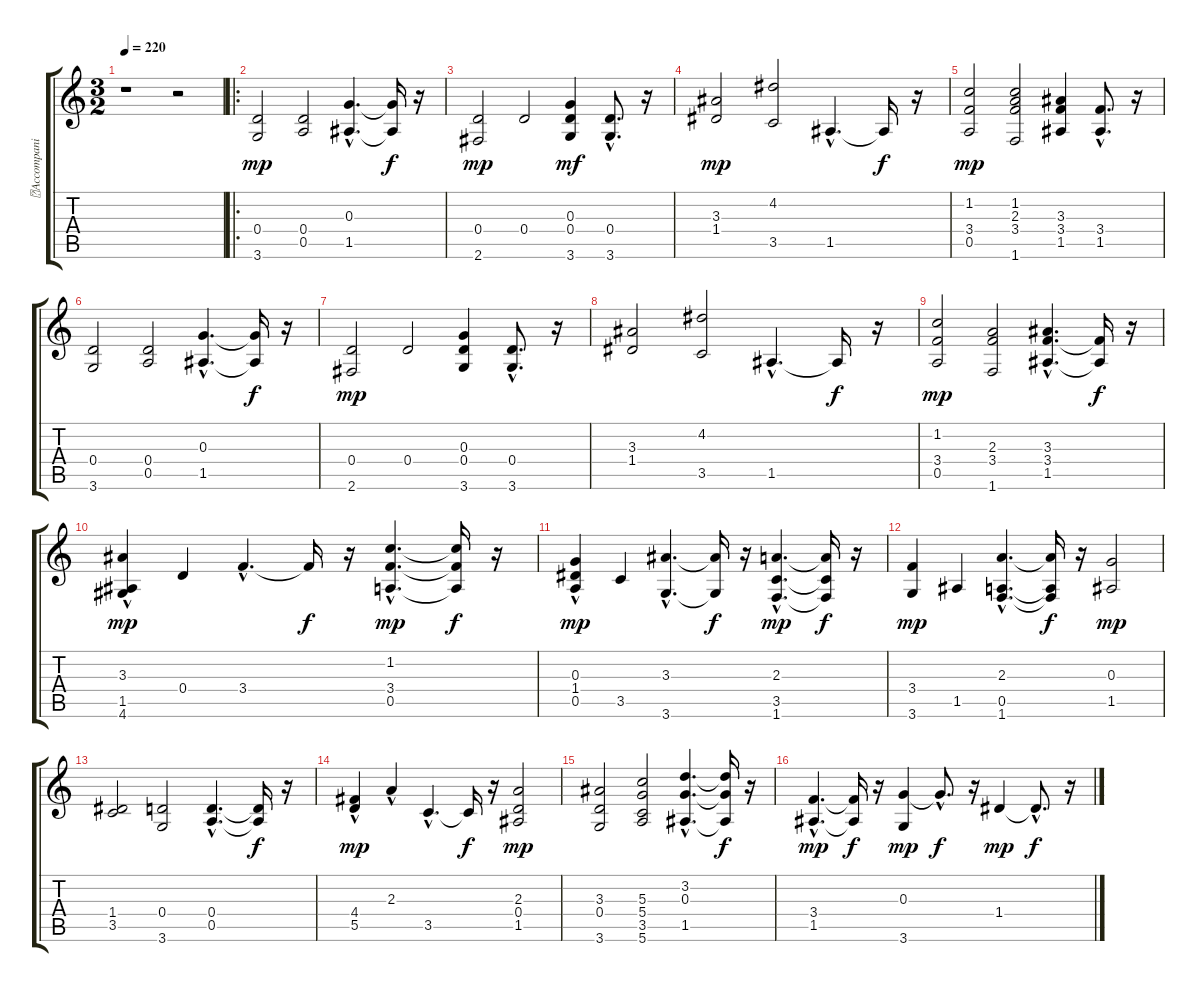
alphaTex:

\track ("\rAccompaniment's " "\rAccompani") {instrument acousticguitarsteel}
\staff {score tabs}
\tuning (E4 B3 G3 D3 A2 E2) {hide}
\ts (3 2)
\tempo 220
\clef g2
\ks c
r.1{dy mp instrument acousticguitarsteel} r.2 |
\ro
(0.4 3.6).2 (0.4 0.5).2 (0.3{hac} 1.5{hac}).4{d} (0.3{t} 1.5{t}).16{dy f} r.16 |
(0.4 2.6).2{dy mp} 0.4.2 (0.3 0.4 3.6).4{dy mf} (0.4{hac} 3.6{hac}).8{d} r.16 |
(3.3 1.4).2{dy mp} (4.2 3.5).2 1.5{hac}.4{d} 1.5{t}.16{dy f} r.16 |
(1.2 3.4 0.5).2{dy mp} (1.2 2.3 3.4 1.6).2 (3.3 3.4 1.5).4 (3.4{hac} 1.5{hac}).8{d} r.16 |
(0.4 3.6).2 (0.4 0.5).2 (0.3{hac} 1.5{hac}).4{d} (0.3{t} 1.5{t}).16{dy f} r.16 |
(0.4 2.6).2{dy mp} 0.4.2 (0.3 0.4 3.6).4 (0.4{hac} 3.6{hac}).8{d} r.16 |
(3.3 1.4).2 (4.2 3.5).2 1.5{hac}.4{d} 1.5{t}.16{dy f} r.16 |
(1.2 3.4 0.5).2{dy mp} (2.3 3.4 1.6).2 (3.3 3.4{hac} 1.5{hac}).4{d} (3.4{t} 1.5{t}).16{dy f} r.16 |
(3.3 1.5 4.6{hac}).4{dy mp} 0.4.4 3.4{hac}.4{d} 3.4{t}.16{dy f} r.16 (1.2{hac} 3.4{hac} 0.5{hac}).4{d dy mp} (1.2{t} 3.4{t} 0.5{t}).16{dy f} r.16 |
(0.3 1.4{hac} 0.5).4{dy mp} 3.5.4 (3.3{hac} 3.6{hac}).4{d} (3.3{t} 3.6{t}).16{dy f} r.16 (2.3{hac} 3.5{hac} 1.6{hac}).4{d dy mp} (2.3{t} 3.5{t} 1.6{t}).16{dy f} r.16 |
(3.4 3.6).4{dy mp} 1.5.4 (2.3{hac} 0.5{hac} 1.6{hac}).4{d} (2.3{t} 0.5{t} 1.6{t}).16{dy f} r.16 (0.3 1.5).2{dy mp} |
(1.4 3.5).2 (0.4 3.6).2 (0.4{hac} 0.5{hac}).4{d} (0.4{t} 0.5{t}).16{dy f} r.16 |
(4.4{hac} 5.5).4{dy mp} 2.3{hac}.4 3.5{hac}.4{d} 3.5{t}.16{dy f} r.16 (2.3 0.4 1.5).2{dy mp} |
(3.3 0.4 3.6).2 (5.3 5.4 3.5 5.6).2 (3.2{hac} 0.3{hac} 1.5{hac}).4{d} (3.2{t} 0.3{t} 1.5{t}).16{dy f} r.16 |
(3.4{hac} 1.5{hac}).4{d dy mp} (3.4{t} 1.5{t}).16{dy f} r.16 (0.3 3.6).4{dy mp} 0.3{hac t}.8{d dy f} r.16 1.4.4{dy mp} 1.4{hac t}.8{d dy f} r.16
